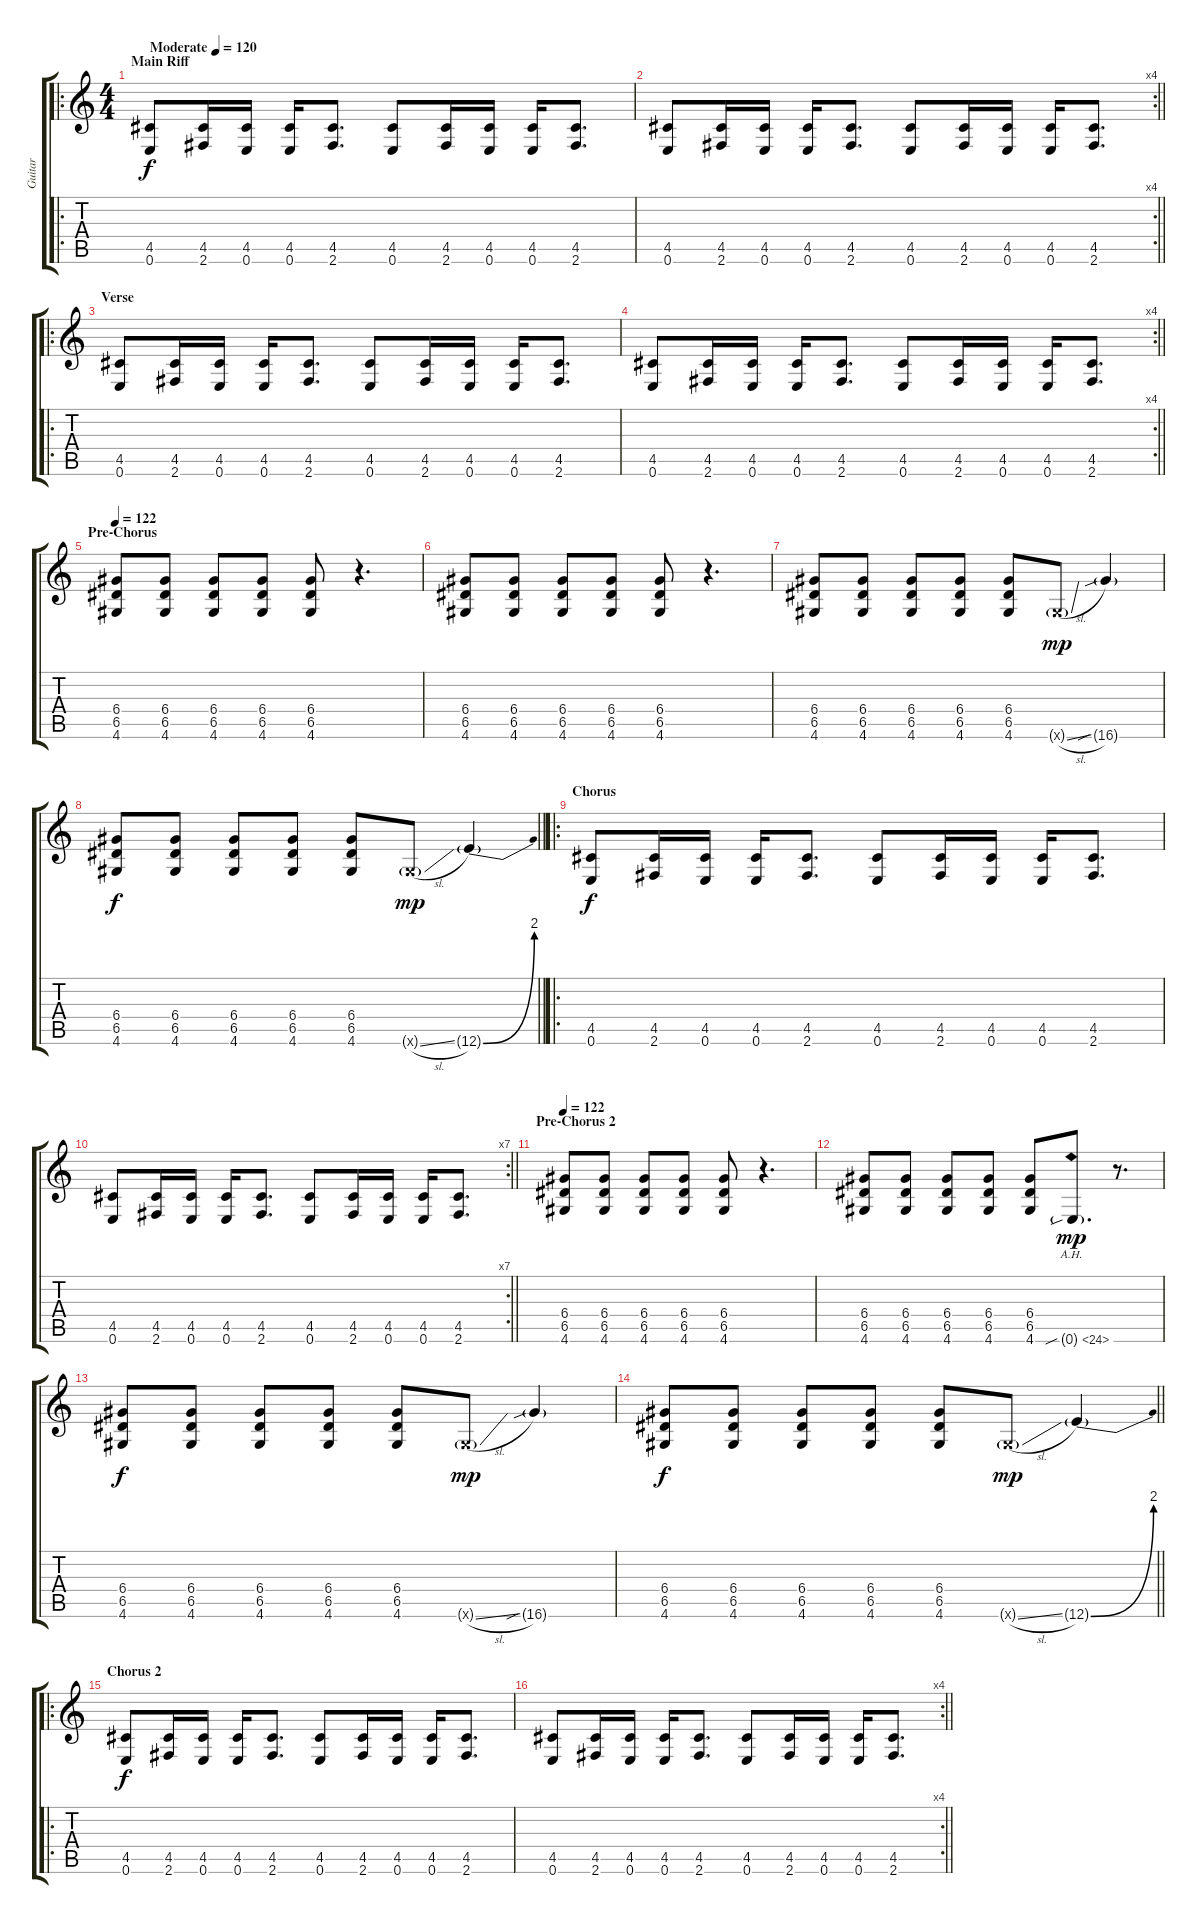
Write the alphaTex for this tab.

\track ("Guitar" "Guitar") {instrument overdrivenguitar}
\staff {score tabs}
\tuning (E4 B3 G3 D3 A2 E2) {hide}
\ro
\ts (4 4)
\section ("" "Main Riff")
\tempo (120 "Moderate")
\clef g2
\ks c
(4.5 0.6).8{dy f instrument overdrivenguitar} (4.5 2.6).16 (4.5 0.6).16 (4.5 0.6).16 (4.5 2.6).8{d} (4.5 0.6).8 (4.5 2.6).16 (4.5 0.6).16 (4.5 0.6).16 (4.5 2.6).8{d} |
\rc 4
\barLineRight lightlight
(4.5 0.6).8 (4.5 2.6).16 (4.5 0.6).16 (4.5 0.6).16 (4.5 2.6).8{d} (4.5 0.6).8 (4.5 2.6).16 (4.5 0.6).16 (4.5 0.6).16 (4.5 2.6).8{d} |
\ro
\section ("" "Verse")
(4.5 0.6).8 (4.5 2.6).16 (4.5 0.6).16 (4.5 0.6).16 (4.5 2.6).8{d} (4.5 0.6).8 (4.5 2.6).16 (4.5 0.6).16 (4.5 0.6).16 (4.5 2.6).8{d} |
\rc 4
\barLineRight lightlight
(4.5 0.6).8 (4.5 2.6).16 (4.5 0.6).16 (4.5 0.6).16 (4.5 2.6).8{d} (4.5 0.6).8 (4.5 2.6).16 (4.5 0.6).16 (4.5 0.6).16 (4.5 2.6).8{d} |
\section ("" "Pre-Chorus")
\tempo 122
(6.4 6.5 4.6).8 (6.4 6.5 4.6).8 (6.4 6.5 4.6).8 (6.4 6.5 4.6).8 (6.4 6.5 4.6).8 r.4{d} |
(6.4 6.5 4.6).8 (6.4 6.5 4.6).8 (6.4 6.5 4.6).8 (6.4 6.5 4.6).8 (6.4 6.5 4.6).8 r.4{d} |
(6.4 6.5 4.6).8 (6.4 6.5 4.6).8 (6.4 6.5 4.6).8 (6.4 6.5 4.6).8 (6.4 6.5 4.6).8 4.6{sl g x}.8{dy mp} 16.6{sib g}.4 |
\barLineRight lightlight
(6.4 6.5 4.6).8{dy f} (6.4 6.5 4.6).8 (6.4 6.5 4.6).8 (6.4 6.5 4.6).8 (6.4 6.5 4.6).8 4.6{sl g x}.8{dy mp} 12.6{be (bend 0 0 60 8) g}.4 |
\ro
\section ("" "Chorus")
(4.5 0.6).8{dy f} (4.5 2.6).16 (4.5 0.6).16 (4.5 0.6).16 (4.5 2.6).8{d} (4.5 0.6).8 (4.5 2.6).16 (4.5 0.6).16 (4.5 0.6).16 (4.5 2.6).8{d} |
\rc 7
\barLineRight lightlight
(4.5 0.6).8 (4.5 2.6).16 (4.5 0.6).16 (4.5 0.6).16 (4.5 2.6).8{d} (4.5 0.6).8 (4.5 2.6).16 (4.5 0.6).16 (4.5 0.6).16 (4.5 2.6).8{d} |
\section ("" "Pre-Chorus 2")
\tempo 122
(6.4 6.5 4.6).8 (6.4 6.5 4.6).8 (6.4 6.5 4.6).8 (6.4 6.5 4.6).8 (6.4 6.5 4.6).8 r.4{d} |
(6.4 6.5 4.6).8 (6.4 6.5 4.6).8 (6.4 6.5 4.6).8 (6.4 6.5 4.6).8 (6.4 6.5 4.6).8 0.6{ah 24 sib g}.8{d dy mp} r.8{d} |
(6.4 6.5 4.6).8{dy f} (6.4 6.5 4.6).8 (6.4 6.5 4.6).8 (6.4 6.5 4.6).8 (6.4 6.5 4.6).8 4.6{sl g x}.8{dy mp} 16.6{sib g}.4 |
\barLineRight lightlight
(6.4 6.5 4.6).8{dy f} (6.4 6.5 4.6).8 (6.4 6.5 4.6).8 (6.4 6.5 4.6).8 (6.4 6.5 4.6).8 4.6{sl g x}.8{dy mp} 12.6{be (bend 0 0 60 8) g}.4 |
\ro
\section ("" "Chorus 2")
(4.5 0.6).8{dy f} (4.5 2.6).16 (4.5 0.6).16 (4.5 0.6).16 (4.5 2.6).8{d} (4.5 0.6).8 (4.5 2.6).16 (4.5 0.6).16 (4.5 0.6).16 (4.5 2.6).8{d} |
\rc 4
\barLineRight lightlight
(4.5 0.6).8 (4.5 2.6).16 (4.5 0.6).16 (4.5 0.6).16 (4.5 2.6).8{d} (4.5 0.6).8 (4.5 2.6).16 (4.5 0.6).16 (4.5 0.6).16 (4.5 2.6).8{d}
